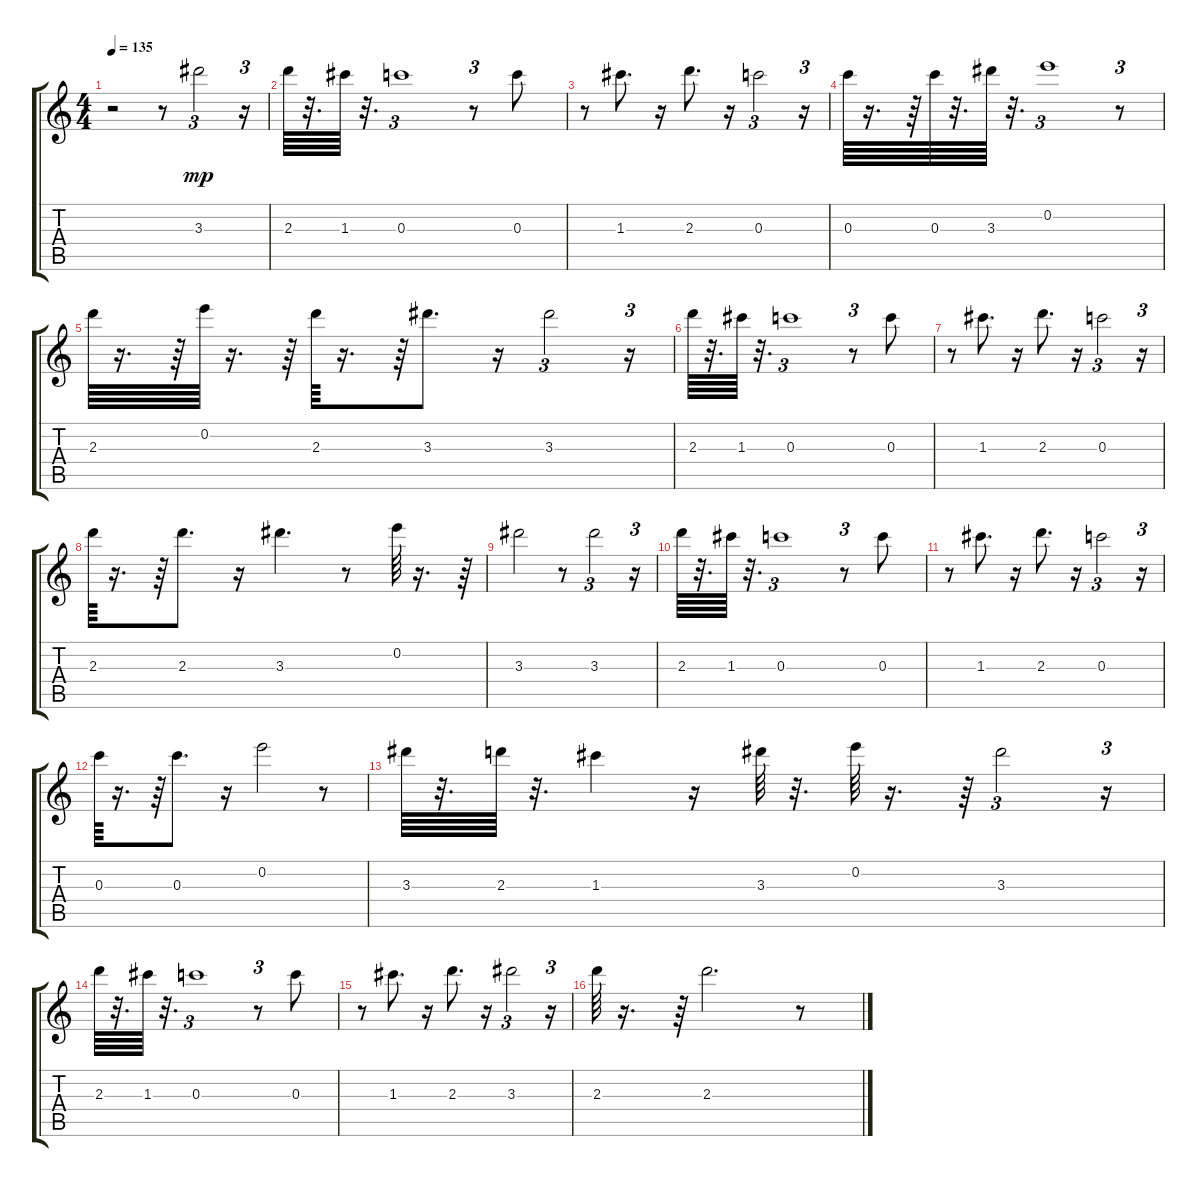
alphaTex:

\track "" {instrument distortionguitar}
\staff {score tabs}
\tuning (Ab5 E5 C5 Ab4 E4 C4) {hide}
\ts (4 4)
\tempo 135
\clef g2
\ks c
r.2{dy mp} r.8 3.3.2{tu (3 2)} r.16{tu (3 2)} |
2.3.64 r.32{d} 1.3.64 r.32{d} 0.3.1{tu (3 2)} r.8{tu (3 2)} 0.3.8 |
r.8 1.3.8{d} r.16 2.3.8{d} r.16 0.3.2{tu (3 2)} r.16{tu (3 2)} |
0.3.64 r.16{d} r.64 0.3.64 r.32{d} 3.3.64 r.32{d} 0.2.1{tu (3 2)} r.8{tu (3 2)} |
2.3.64 r.16{d} r.64 0.2.64 r.16{d} r.64 2.3.64 r.16{d} r.64 3.3.8{d} r.16 3.3.2{tu (3 2)} r.16{tu (3 2)} |
2.3.64 r.32{d} 1.3.64 r.32{d} 0.3.1{tu (3 2)} r.8{tu (3 2)} 0.3.8 |
r.8 1.3.8{d} r.16 2.3.8{d} r.16 0.3.2{tu (3 2)} r.16{tu (3 2)} |
2.3.64 r.16{d} r.64 2.3.8{d} r.16 3.3.4{d} r.8 0.2.64 r.16{d} r.64 |
3.3.2 r.8 3.3.2{tu (3 2)} r.16{tu (3 2)} |
2.3.64 r.32{d} 1.3.64 r.32{d} 0.3.1{tu (3 2)} r.8{tu (3 2)} 0.3.8 |
r.8 1.3.8{d} r.16 2.3.8{d} r.16 0.3.2{tu (3 2)} r.16{tu (3 2)} |
0.3.64 r.16{d} r.64 0.3.8{d} r.16 0.2.2 r.8 |
3.3.64 r.32{d} 2.3.64 r.32{d} 1.3.4 r.16 3.3.64 r.32{d} 0.2.64 r.16{d} r.64 3.3.2{tu (3 2)} r.16{tu (3 2)} |
2.3.64 r.32{d} 1.3.64 r.32{d} 0.3.1{tu (3 2)} r.8{tu (3 2)} 0.3.8 |
r.8 1.3.8{d} r.16 2.3.8{d} r.16 3.3.2{tu (3 2)} r.16{tu (3 2)} |
2.3.64 r.16{d} r.64 2.3.2{d} r.8
